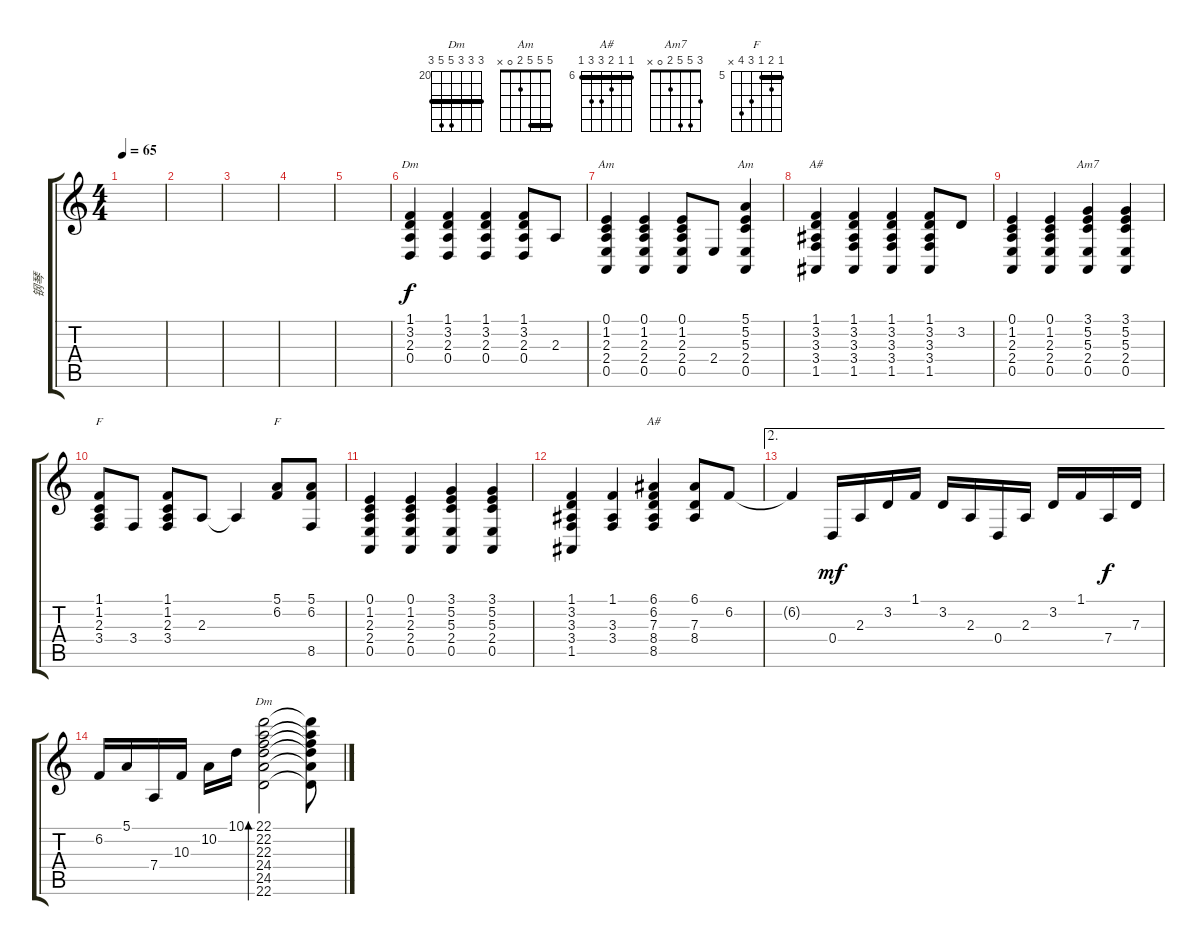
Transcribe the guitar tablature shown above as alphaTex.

\track ("钢琴" "钢琴") {instrument brightacousticpiano}
\staff {score tabs}
\tuning (E4 B3 G3 D3 A2 E2) {hide}
\chord ("Dm" 1 3 2 0 x x)
\chord ("Am" 0 1 2 2 0 x)
\chord ("Am" 5 5 5 2 0 x) {barre 5}
\chord ("A#" 1 3 3 3 1 x) {barre 1}
\chord ("Am7" 3 5 5 2 0 x)
\chord ("F" 1 1 2 3 3 1) {barre 1}
\chord ("F" 5 6 5 7 8 x) {firstfret 5 barre 5}
\chord ("A#" 6 6 7 8 8 6) {firstfret 6 barre 6}
\chord ("Dm" 22 22 22 24 24 22) {firstfret 20 barre 22}
\ts (4 4)
\tempo 65
\clef g2
\ks c
|
|
|
|
|
(1.1 3.2 2.3 0.4).4{ch "Dm"} (1.1 3.2 2.3 0.4).4 (1.1 3.2 2.3 0.4).4 (1.1 3.2 2.3 0.4).8 2.3.8 |
(0.1 1.2 2.3 2.4 0.5).4{ch "Am"} (0.1 1.2 2.3 2.4 0.5).4 (0.1 1.2 2.3 2.4 0.5).8 2.4.8 (5.1 5.2 5.3 2.4 0.5).4{ch "Am"} |
(1.1 3.2 3.3 3.4 1.5).4{ch "A#"} (1.1 3.2 3.3 3.4 1.5).4 (1.1 3.2 3.3 3.4 1.5).4 (1.1 3.2 3.3 3.4 1.5).8 3.2.8 |
(0.1 1.2 2.3 2.4 0.5).4 (0.1 1.2 2.3 2.4 0.5).4 (3.1 5.2 5.3 2.4 0.5).4{ch "Am7"} (3.1 5.2 5.3 2.4 0.5).4 |
(1.1 1.2 2.3 3.4).8{ch "F"} 3.4.8 (1.1 1.2 2.3 3.4).8 2.3.8 2.3{t}.4 (5.1 6.2).8{ch "F"} (5.1 6.2 8.5).8 |
(0.1 1.2 2.3 2.4 0.5).4 (0.1 1.2 2.3 2.4 0.5).4 (3.1 5.2 5.3 2.4 0.5).4 (3.1 5.2 5.3 2.4 0.5).4 |
(1.1 3.2 3.3 3.4 1.5).4 (1.1 3.3 3.4).4 (6.1 6.2 7.3 8.4 8.5).4{ch "A#"} (6.1 7.3 8.4).8 6.2.8 |
\ae 2
6.2{t}.4 0.4.16{dy mf} 2.3.16 3.2.16 1.1.16 3.2.16 2.3.16 0.4.16 2.3.16 3.2.16 1.1.16 7.4.16{dy f} 7.3.16 |
6.2.16 5.1.16 7.4.16 10.3.16 10.2.16 10.1.16 (22.1 22.2 22.3 24.4 24.5 22.6).2{bd 480 ch "Dm"} (22.1{t} 22.2{t} 22.3{t} 24.4{t} 24.5{t} 22.6{t}).8
